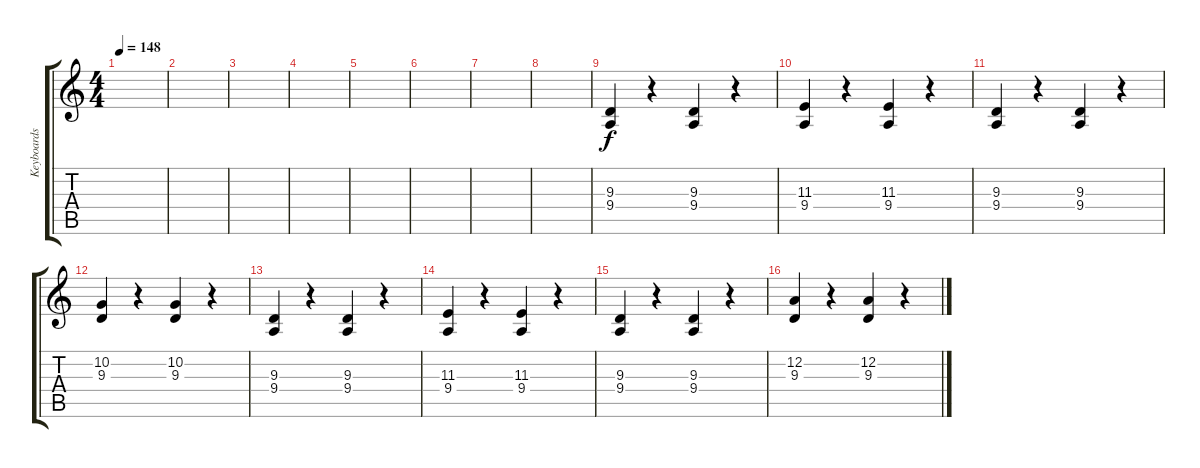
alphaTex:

\track ("Keyboards" "Keyboards") {instrument lead2sawtooth}
\staff {score tabs}
\tuning (D4 A3 F3 C3 G2 C2) {hide}
\ts (4 4)
\tempo 148
\clef g2
\ks c
|
|
|
|
|
|
|
|
(9.3 9.4).4 r.4 (9.3 9.4).4 r.4 |
(11.3 9.4).4 r.4 (11.3 9.4).4 r.4 |
(9.3 9.4).4 r.4 (9.3 9.4).4 r.4 |
(10.2 9.3).4 r.4 (10.2 9.3).4 r.4 |
(9.3 9.4).4 r.4 (9.3 9.4).4 r.4 |
(11.3 9.4).4 r.4 (11.3 9.4).4 r.4 |
(9.3 9.4).4 r.4 (9.3 9.4).4 r.4 |
(12.2 9.3).4 r.4 (12.2 9.3).4 r.4
